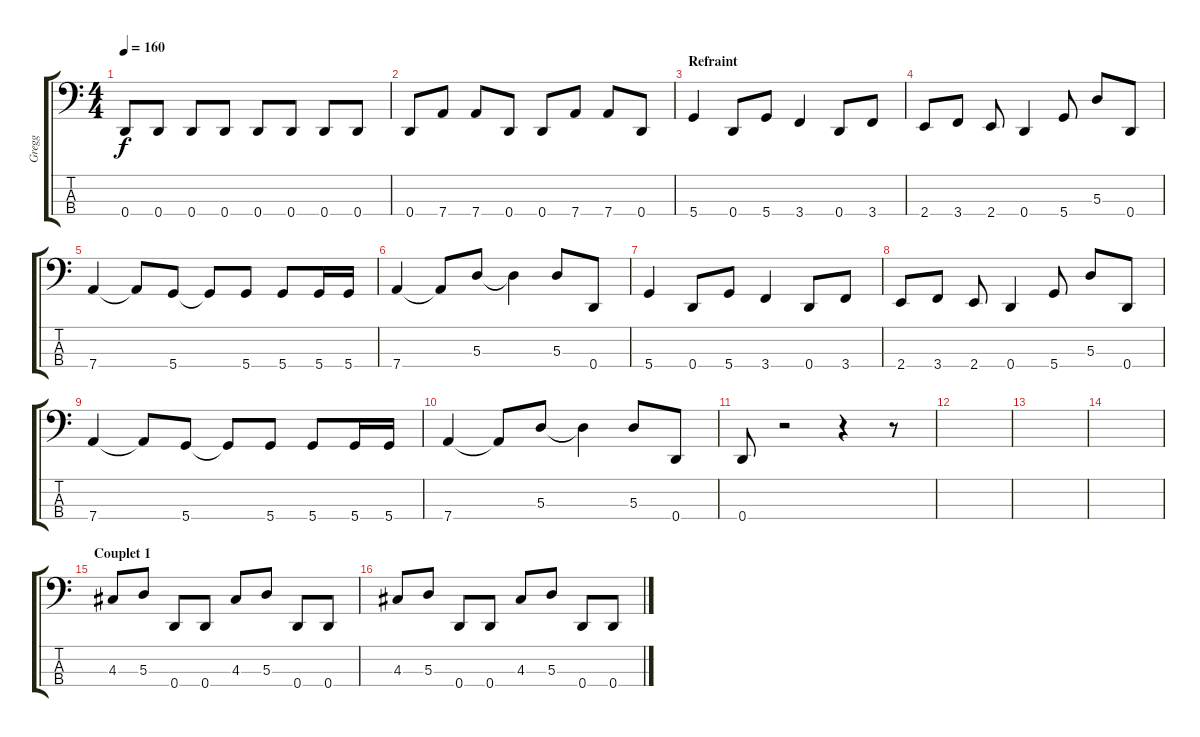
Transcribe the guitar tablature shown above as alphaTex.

\track ("Gregg" "Gregg") {instrument electricbasspick}
\staff {score tabs}
\tuning (G2 D2 A1 D1) {hide}
\ts (4 4)
\tempo 160
\clef f4
\ks c
0.4.8{dy f} 0.4.8 0.4.8 0.4.8 0.4.8 0.4.8 0.4.8 0.4.8 |
0.4.8 7.4.8 7.4.8 0.4.8 0.4.8 7.4.8 7.4.8 0.4.8 |
\section ("" "Refraint")
5.4.4 0.4.8 5.4.8 3.4.4 0.4.8 3.4.8 |
2.4.8 3.4.8 2.4.8 0.4.4 5.4.8 5.3.8 0.4.8 |
7.4.4 7.4{t}.8 5.4.8 5.4{t}.8 5.4.8 5.4.8 5.4.16 5.4.16 |
7.4.4 7.4{t}.8 5.3.8 5.3{t}.4 5.3.8 0.4.8 |
5.4.4 0.4.8 5.4.8 3.4.4 0.4.8 3.4.8 |
2.4.8 3.4.8 2.4.8 0.4.4 5.4.8 5.3.8 0.4.8 |
7.4.4 7.4{t}.8 5.4.8 5.4{t}.8 5.4.8 5.4.8 5.4.16 5.4.16 |
7.4.4 7.4{t}.8 5.3.8 5.3{t}.4 5.3.8 0.4.8 |
0.4.8 r.2 r.4 r.8 |
|
|
|
\section ("" "Couplet 1")
4.3.8 5.3.8 0.4.8 0.4.8 4.3.8 5.3.8 0.4.8 0.4.8 |
4.3.8 5.3.8 0.4.8 0.4.8 4.3.8 5.3.8 0.4.8 0.4.8
